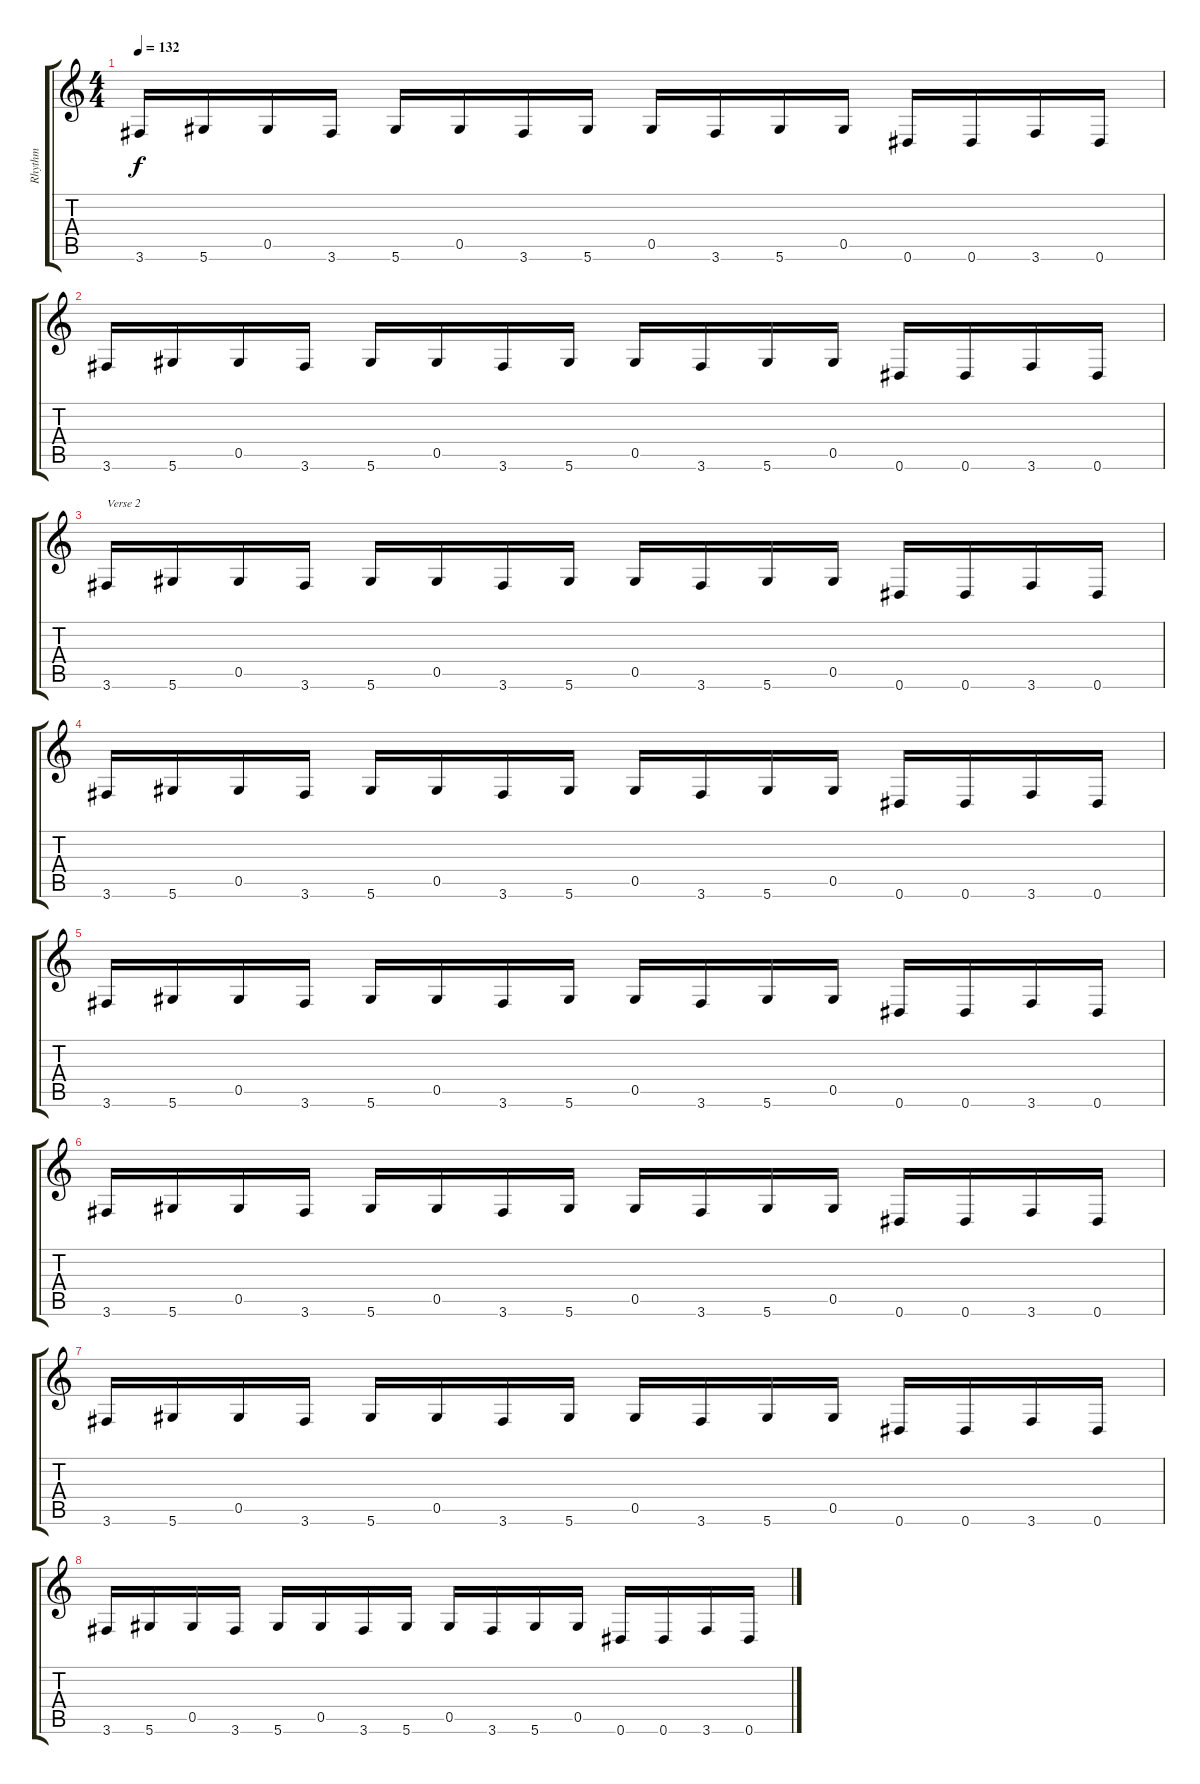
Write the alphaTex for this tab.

\track ("Rhythm" "Rhythm") {instrument distortionguitar}
\staff {score tabs}
\tuning (Eb4 Bb3 Gb3 Db3 Ab2 Eb2) {hide}
\ts (4 4)
\tempo 132
\clef g2
\ks c
3.6.16{dy f} 5.6.16 0.5.16 3.6.16 5.6.16 0.5.16 3.6.16 5.6.16 0.5.16 3.6.16 5.6.16 0.5.16 0.6.16 0.6.16 3.6.16 0.6.16 |
3.6.16 5.6.16 0.5.16 3.6.16 5.6.16 0.5.16 3.6.16 5.6.16 0.5.16 3.6.16 5.6.16 0.5.16 0.6.16 0.6.16 3.6.16 0.6.16 |
3.6.16{txt "Verse 2"} 5.6.16 0.5.16 3.6.16 5.6.16 0.5.16 3.6.16 5.6.16 0.5.16 3.6.16 5.6.16 0.5.16 0.6.16 0.6.16 3.6.16 0.6.16 |
3.6.16 5.6.16 0.5.16 3.6.16 5.6.16 0.5.16 3.6.16 5.6.16 0.5.16 3.6.16 5.6.16 0.5.16 0.6.16 0.6.16 3.6.16 0.6.16 |
3.6.16 5.6.16 0.5.16 3.6.16 5.6.16 0.5.16 3.6.16 5.6.16 0.5.16 3.6.16 5.6.16 0.5.16 0.6.16 0.6.16 3.6.16 0.6.16 |
3.6.16 5.6.16 0.5.16 3.6.16 5.6.16 0.5.16 3.6.16 5.6.16 0.5.16 3.6.16 5.6.16 0.5.16 0.6.16 0.6.16 3.6.16 0.6.16 |
3.6.16 5.6.16 0.5.16 3.6.16 5.6.16 0.5.16 3.6.16 5.6.16 0.5.16 3.6.16 5.6.16 0.5.16 0.6.16 0.6.16 3.6.16 0.6.16 |
3.6.16 5.6.16 0.5.16 3.6.16 5.6.16 0.5.16 3.6.16 5.6.16 0.5.16 3.6.16 5.6.16 0.5.16 0.6.16 0.6.16 3.6.16 0.6.16
